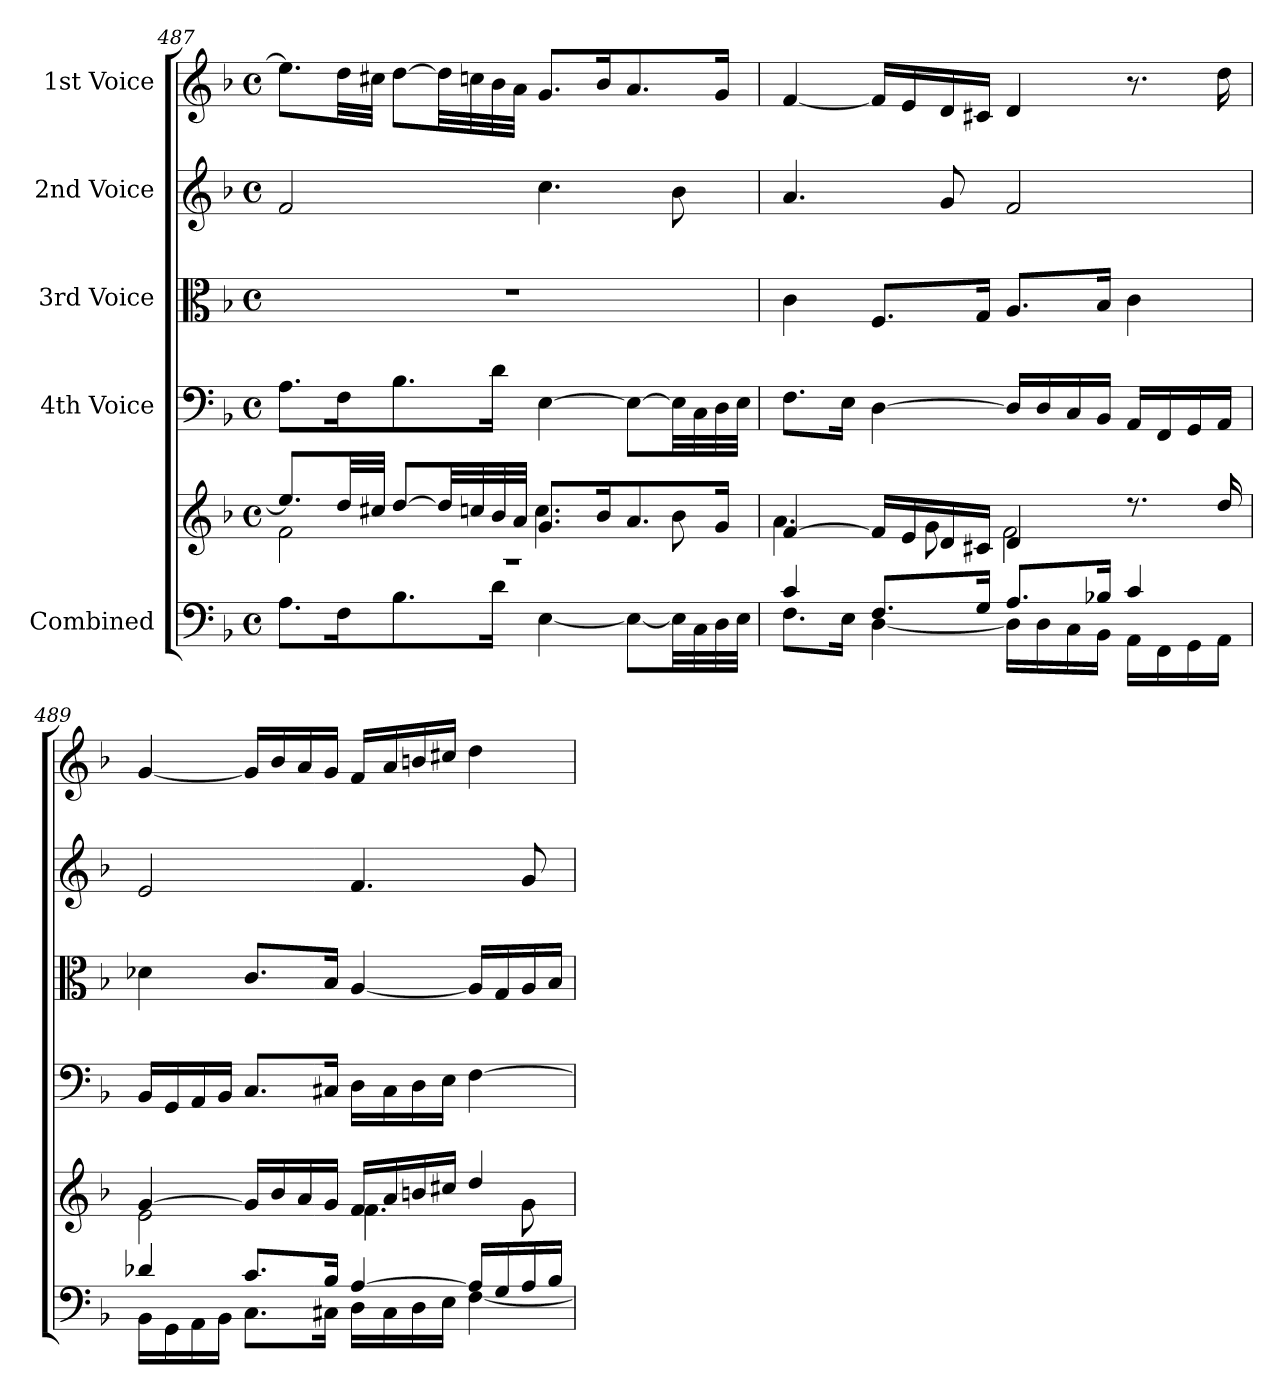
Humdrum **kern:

**kern	**kern	**kern	**kern	**kern	**kern
*part5	*part5	*part4	*part3	*part2	*part1
*staff6	*staff5	*staff4	*staff3	*staff2	*staff1
*I"Combined	*	*I"4th Voice	*I"3rd Voice	*I"2nd Voice	*I"1st Voice
!!LO:LB:g=z
*clefF4	*clefG2	*clefF4	*clefC3	*clefG2	*clefG2
*k[b-]	*k[b-]	*k[b-]	*k[b-]	*k[b-]	*k[b-]
*M4/4	*M4/4	*M4/4	*M4/4	*M4/4	*M4/4
*met(c)	*met(c)	*met(c)	*met(c)	*met(c)	*met(c)
=487	=487	=487	=487	=487	=487
*^	*^	*	*	*	*
1r	8.A\L	8.ee/L]	2f\	8.A\L	1r	2f/	8.ee\L]
.	16F\K	32dd/LL	.	16F\K	.	.	32dd\LL
.	.	32cc#X/JJJ	.	.	.	.	32cc#X\JJJ
.	8.B-\	[8dd/L	.	8.B-\	.	.	[8dd\L
.	.	32dd/LL]	.	.	.	.	32dd\LL]
.	.	32ccn/	.	.	.	.	32ccn\
.	16d\Jk	32b-/	.	16d\Jk	.	.	32b-\
.	.	32a/JJJ	.	.	.	.	32a\JJJ
.	[4E\	8.g/L	4.cc\	[4E\	.	4.cc\	8.g/L
.	.	16b-/K	.	.	.	.	16b-/K
.	8E\L_	8.a/	.	8E\L_	.	.	8.a/
.	32E\LL]	.	8b-\	32E\LL]	.	8b-\	.
.	32C\	.	.	32C\	.	.	.
.	32D\	16g/Jk	.	32D\	.	.	16g/Jk
.	32E\JJJ	.	.	32E\JJJ	.	.	.
=488	=488	=488	=488	=488	=488	=488	=488
4c/	8.F\L	[4f/	4.a\	8.F\L	4c\	4.a/	[4f/
.	16E\Jk	.	.	16E\Jk	.	.	.
8.F/L	[4D\	16f/LL]	.	[4D\	8.F/L	.	16f/LL]
.	.	16e/	.	.	.	.	16e/
.	.	16d/	8g\	.	.	8g/	16d/
16G/Jk	.	16c#X/JJ	.	.	16G/Jk	.	16c#X/JJ
8.A/L	16D\LL]	4d/	2f\	16D/LL]	8.A/L	2f/	4d/
.	16D\	.	.	16D/	.	.	.
.	16C\	.	.	16C/	.	.	.
16B-X/Jk	16BB-\JJ	.	.	16BB-/JJ	16B-/Jk	.	.
4c/	16AA\LL	8.r	.	16AA/LL	4c\	.	8.r
.	16FF\	.	.	16FF/	.	.	.
.	16GG\	.	.	16GG/	.	.	.
.	16AA\JJ	16dd/	.	16AA/JJ	.	.	16dd\
!!LO:PB:g=z
=489	=489	=489	=489	=489	=489	=489	=489
4d-X/	16BB-\LL	[4g/	2e\	16BB-/LL	4d-X\	2e/	[4g/
.	16GG\	.	.	16GG/	.	.	.
.	16AA\	.	.	16AA/	.	.	.
.	16BB-\JJ	.	.	16BB-/JJ	.	.	.
8.c/L	8.C\L	16g/LL]	.	8.C/L	8.c/L	.	16g/LL]
.	.	16b-/	.	.	.	.	16b-/
.	.	16a/	.	.	.	.	16a/
16B-/Jk	16C#X\Jk	16g/JJ	.	16C#X/Jk	16B-/Jk	.	16g/JJ
[4A/	16D\LL	16f/LL	4.f\	16D\LL	[4A/	4.f/	16f/LL
.	16C#\	16a/	.	16C#\	.	.	16a/
.	16D\	16bn/	.	16D\	.	.	16bn/
.	16E\JJ	16cc#X/JJ	.	16E\JJ	.	.	16cc#X/JJ
16A/LL]	[4F\	4dd/	.	[4F\	16A/LL]	.	4dd\
16G/	.	.	.	.	16G/	.	.
16A/	.	.	8g\	.	16A/	8g/	.
16B-/JJ	.	.	.	.	16B-/JJ	.	.
*v	*v	*	*	*	*	*	*
*	*v	*v	*	*	*	*
=	=	=	=	=	=
*-	*-	*-	*-	*-	*-
